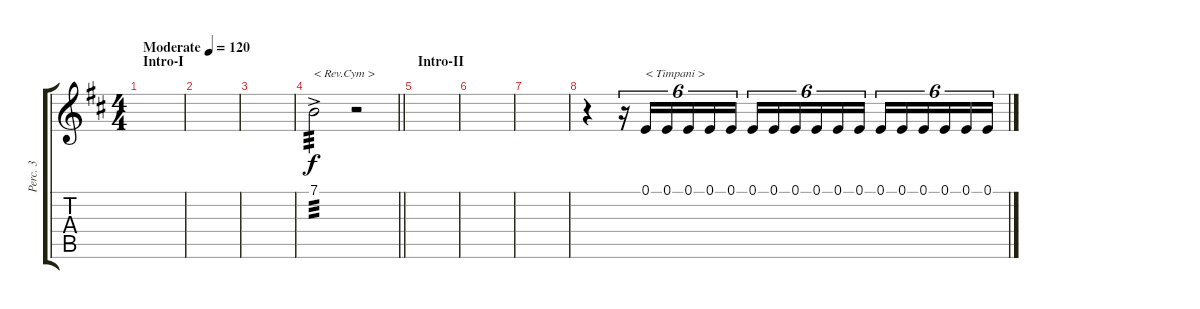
\track ("Perc. 3" "Perc. 3") {instrument reversecymbal}
\staff {score tabs}
\tuning (E4 B3 G3 D3 A2 E2) {hide}
\ts (4 4)
\section ("" "Intro-I")
\tempo (120 "Moderate")
\clef g2
\ks d
|
|
|
\barLineRight lightlight
7.1{ac}.2{txt "< Rev.Cym >" tp 3} r.2 |
\section ("" "Intro-II")
|
|
|
r.4 r.16{tu (6 4)} 0.1.16{tu (6 4) txt "< Timpani >" dy f volume 8 instrument timpani} 0.1.16{tu (6 4)} 0.1.16{tu (6 4)} 0.1.16{tu (6 4)} 0.1.16{tu (6 4)} 0.1.16{tu (6 4)} 0.1.16{tu (6 4)} 0.1.16{tu (6 4)} 0.1.16{tu (6 4)} 0.1.16{tu (6 4)} 0.1.16{tu (6 4)} 0.1.16{tu (6 4)} 0.1.16{tu (6 4)} 0.1.16{tu (6 4)} 0.1.16{tu (6 4)} 0.1.16{tu (6 4)} 0.1.16{tu (6 4)}
